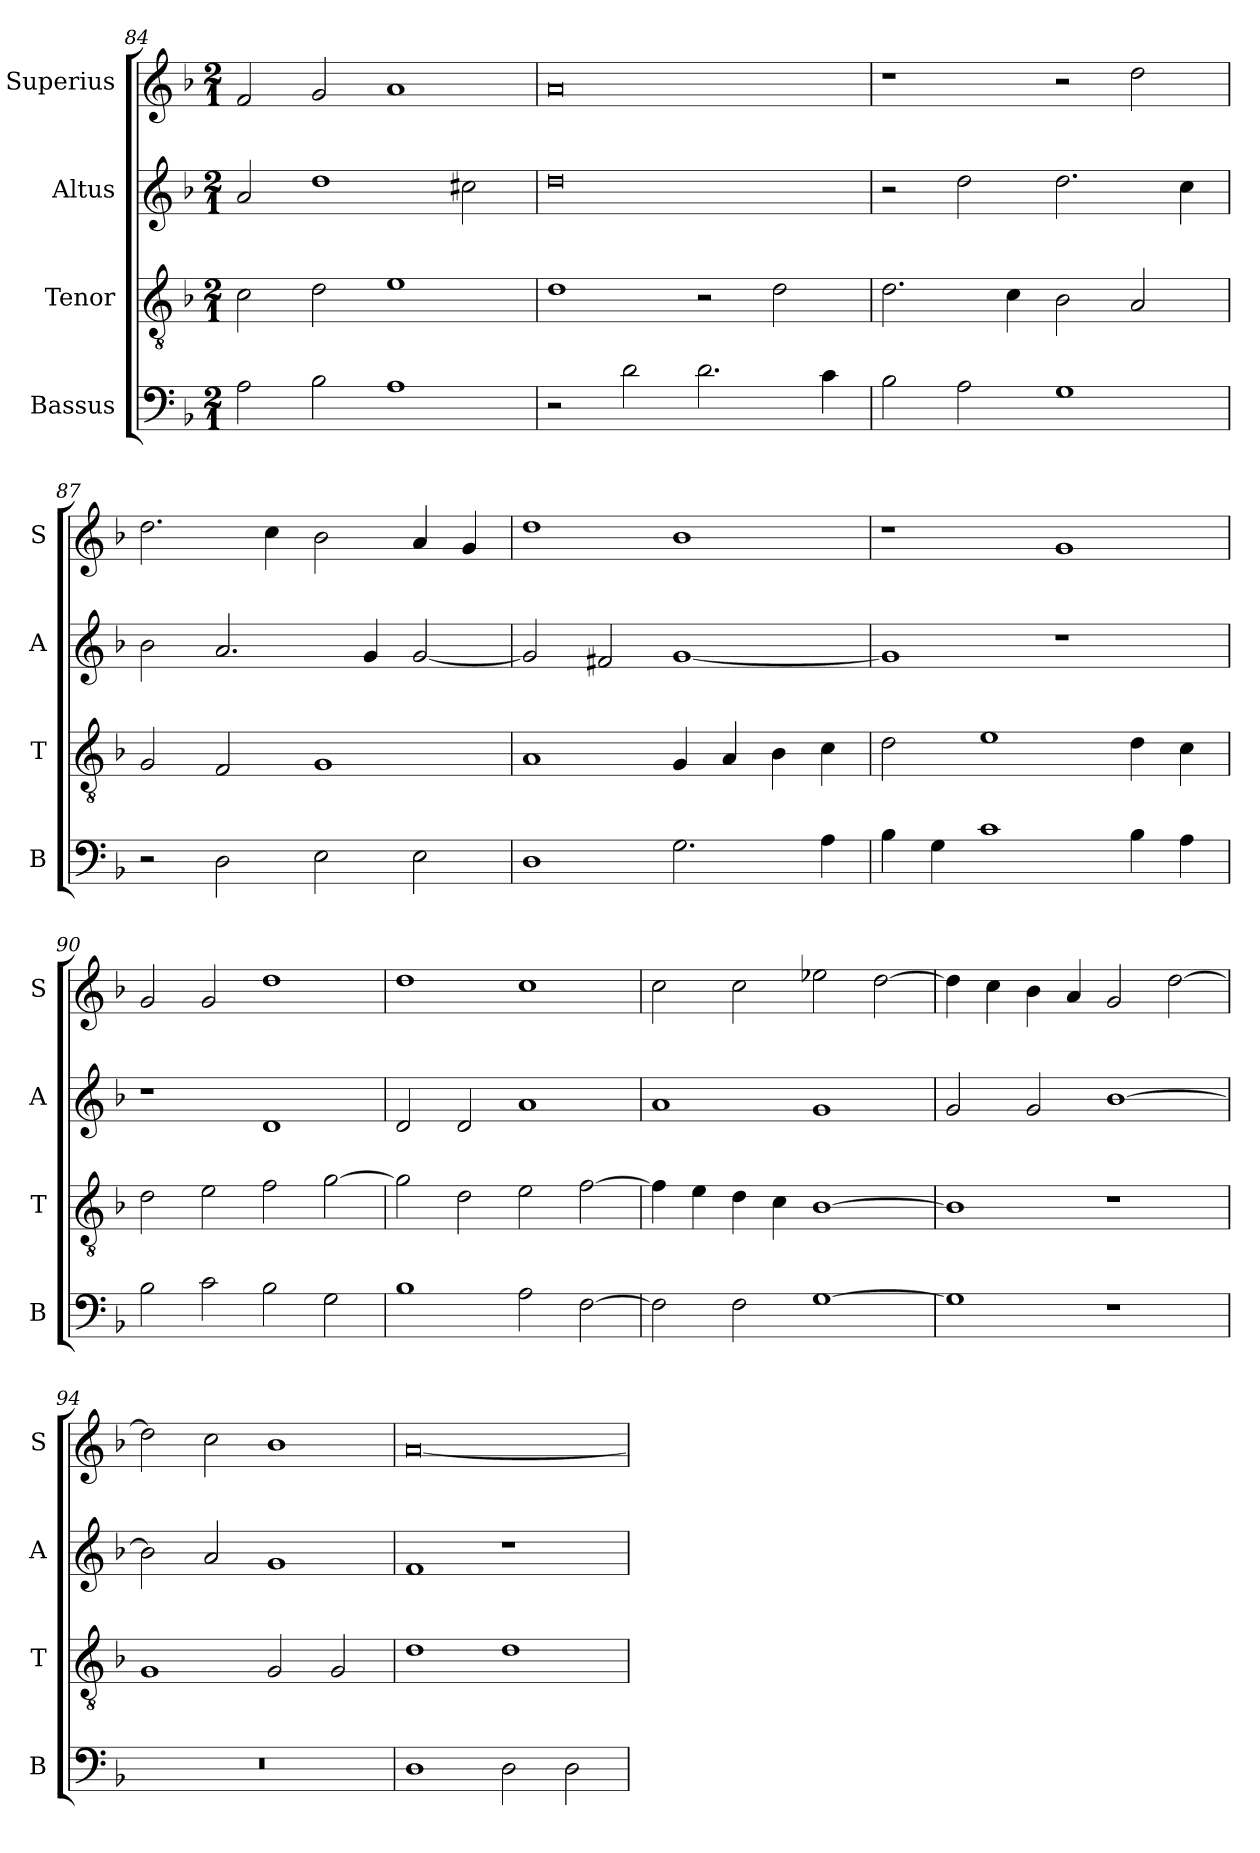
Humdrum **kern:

**kern	**kern	**kern	**kern
*part4	*part3	*part2	*part1
*staff4	*staff3	*staff2	*staff1
*I"Bassus	*I"Tenor	*I"Altus	*I"Superius
*I'B	*I'T	*I'A	*I'S
*clefF4	*clefGv2	*clefG2	*clefG2
*k[b-]	*k[b-]	*k[b-]	*k[b-]
*F:	*F:	*F:	*F:
*M2/1	*M2/1	*M2/1	*M2/1
=84	=84	=84	=84
2A	2c	2a	2f
2B-	2d	1dd	2g
1A	1e	.	1a
.	.	2cc#X	.
=85	=85	=85	=85
2r	1d	0dd	0a
2d	.	.	.
2.d	2r	.	.
.	2d	.	.
4c	.	.	.
=86	=86	=86	=86
2B-	2.d	2r	1r
2A	.	2dd	.
.	4c	.	.
1G	2B-	2.dd	2r
.	2A	.	2dd
.	.	4cc	.
=87	=87	=87	=87
2r	2G	2b-	2.dd
2D	2F	2.a	.
.	.	.	4cc
2E	1G	.	2b-
.	.	4g	.
2E	.	[2g	4a
.	.	.	4g
=88	=88	=88	=88
1D	1A	2g]	1dd
.	.	2f#X	.
2.G	4G	[1g	1b-
.	4A	.	.
.	4B-	.	.
4A	4c	.	.
=89	=89	=89	=89
4B-	2d	1g]	1r
4G	.	.	.
1c	1e	.	.
.	.	1r	1g
4B-	4d	.	.
4A	4c	.	.
=90	=90	=90	=90
2B-	2d	1r	2g
2c	2e	.	2g
2B-	2f	1d	1dd
2G	[2g	.	.
=91	=91	=91	=91
1B-	2g]	2d	1dd
.	2d	2d	.
2A	2e	1a	1cc
[2F	[2f	.	.
=92	=92	=92	=92
2F]	4f]	1a	2cc
.	4e	.	.
2F	4d	.	2cc
.	4c	.	.
[1G	[1B-	1g	2ee-X
.	.	.	[2dd
=93	=93	=93	=93
1G]	1B-]	2g	4dd]
.	.	.	4cc
.	.	2g	4b-
.	.	.	4a
1r	1r	[1b-	2g
.	.	.	[2dd
=94	=94	=94	=94
0r	1G	2b-]	2dd]
.	.	2a	2cc
.	2G	1g	1b-
.	2G	.	.
=95	=95	=95	=95
1D	1d	1f	[0a
2D	1d	1r	.
2D	.	.	.
=	=	=	=
*-	*-	*-	*-
